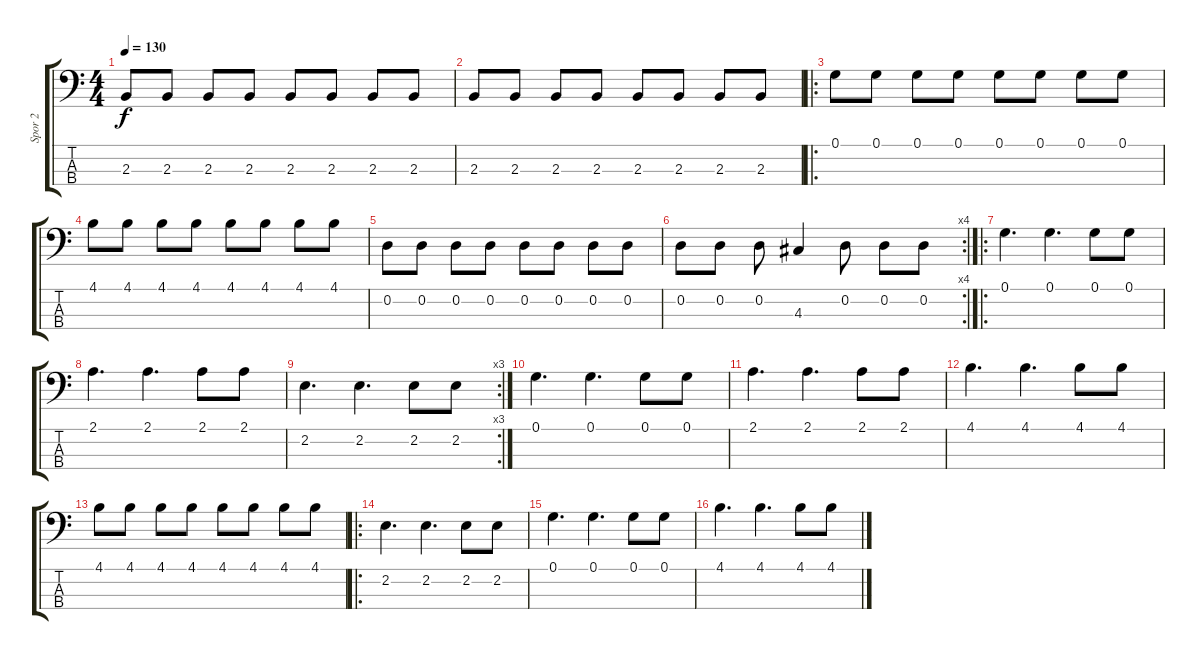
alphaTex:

\track ("Spor 2" "Spor 2") {instrument electricbassfinger}
\staff {score tabs}
\tuning (G2 D2 A1 E1) {hide}
\ts (4 4)
\tempo 130
\clef f4
\ks c
2.3.8{dy f} 2.3.8 2.3.8 2.3.8 2.3.8 2.3.8 2.3.8 2.3.8 |
2.3.8 2.3.8 2.3.8 2.3.8 2.3.8 2.3.8 2.3.8 2.3.8 |
\ro
0.1.8 0.1.8 0.1.8 0.1.8 0.1.8 0.1.8 0.1.8 0.1.8 |
4.1.8 4.1.8 4.1.8 4.1.8 4.1.8 4.1.8 4.1.8 4.1.8 |
0.2.8 0.2.8 0.2.8 0.2.8 0.2.8 0.2.8 0.2.8 0.2.8 |
\rc 4
0.2.8 0.2.8 0.2.8 4.3.4 0.2.8 0.2.8 0.2.8 |
\ro
0.1.4{d} 0.1.4{d} 0.1.8 0.1.8 |
2.1.4{d} 2.1.4{d} 2.1.8 2.1.8 |
\rc 3
2.2.4{d} 2.2.4{d} 2.2.8 2.2.8 |
0.1.4{d} 0.1.4{d} 0.1.8 0.1.8 |
2.1.4{d} 2.1.4{d} 2.1.8 2.1.8 |
4.1.4{d} 4.1.4{d} 4.1.8 4.1.8 |
4.1.8 4.1.8 4.1.8 4.1.8 4.1.8 4.1.8 4.1.8 4.1.8 |
\ro
2.2.4{d} 2.2.4{d} 2.2.8 2.2.8 |
0.1.4{d} 0.1.4{d} 0.1.8 0.1.8 |
4.1.4{d} 4.1.4{d} 4.1.8 4.1.8
